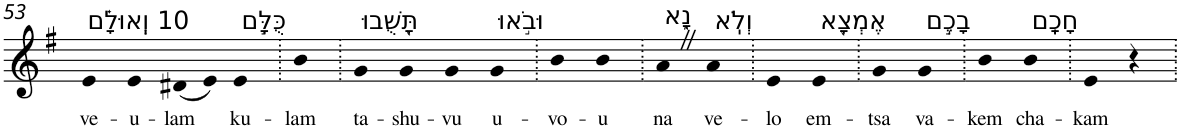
**kern	**text
*part1	*part1
*staff1	*staff1
*I"Piano	*
*I'Pno	*
!!LO:PB:g=z
*clefG2	*
*k[f#]	*
*G:	*
=53	=53
!LO:TX:a:t=10 וְֽאוּלָ֗ם	!
!	!LO:LY:b
4e	ve-
!	!LO:LY:b
4e	-u-
!	!LO:LY:b
(8d#X	-lam
8e)	.
!LO:TX:a:t=כֻּלָּ֣ם	!
!	!LO:LY:b
4e	ku-
=54.	=54.
!	!LO:LY:b
4b	-lam
=55.	=55.
!LO:TX:a:t=תָּ֭שֻׁבוּ	!
!	!LO:LY:b
4g	ta-
!	!LO:LY:b
4g	-shu-
!	!LO:LY:b
4g	-vu
!LO:TX:a:t=וּבֹ֣אוּ	!
!	!LO:LY:b
4g	u-
=56.	=56.
!	!LO:LY:b
4b	-vo-
!	!LO:LY:b
4b	-u
=57.	=57.
!LO:TX:a:t=נָ֑א	!
!	!LO:LY:b
4aZ	na
!LO:TX:a:t=וְלֹֽא	!
!	!LO:LY:b
4a	ve-
=58.	=58.
!	!LO:LY:b
4e	-lo
!LO:TX:a:t=אֶמְצָ֖א	!
!	!LO:LY:b
4e	em-
=59.	=59.
!	!LO:LY:b
4g	-tsa
!LO:TX:a:t=בָכֶ֣ם	!
!	!LO:LY:b
4g	va-
=60.	=60.
!	!LO:LY:b
4b	-kem
!LO:TX:a:t=חָכָֽם	!
!	!LO:LY:b
4b	cha-
=61.	=61.
!	!LO:LY:b
4e	-kam
4r	.
=.	=.
*-	*-
